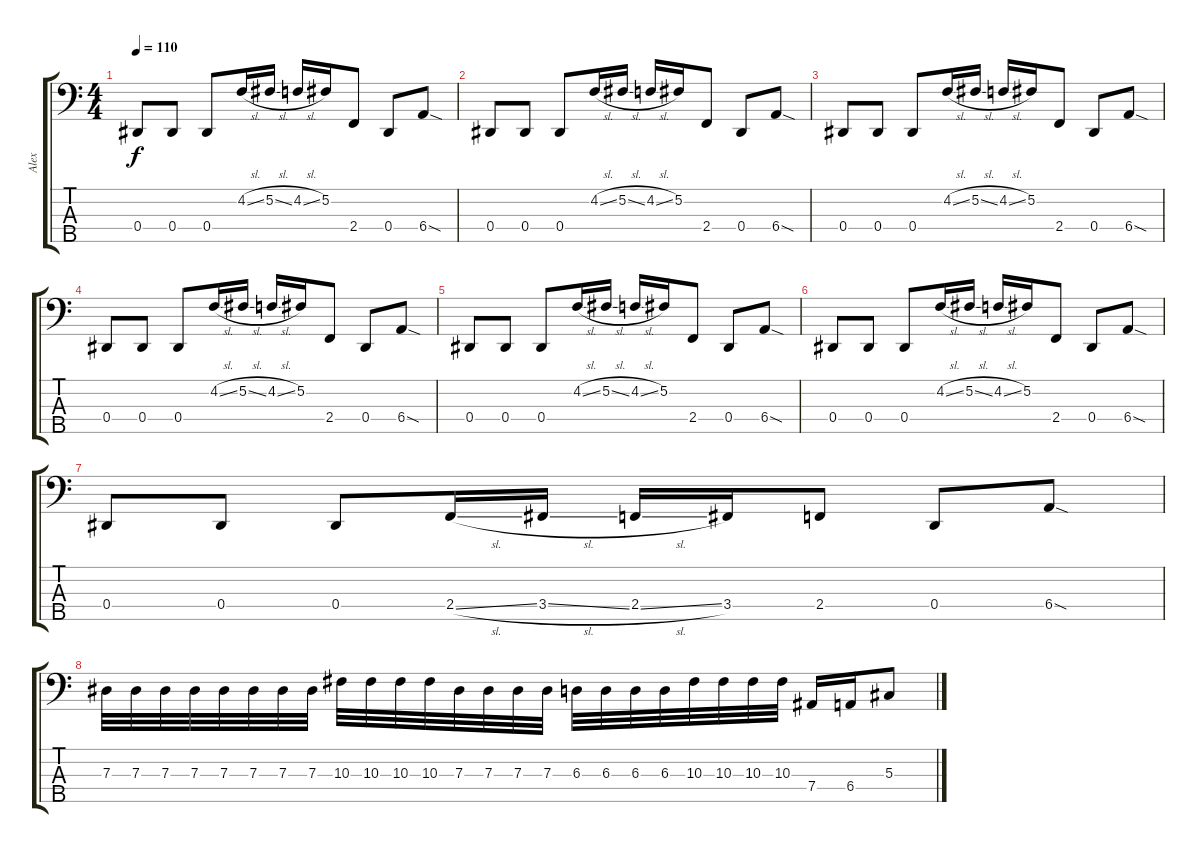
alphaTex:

\track ("Alex" "Alex") {solo instrument electricbassfinger}
\staff {score tabs}
\tuning (Gb2 Db2 Ab1 Eb1 Bb0) {hide}
\ts (4 4)
\tempo 110
\clef f4
\ks c
0.4.8{dy f} 0.4.8 0.4.8 4.2{sl}.16 5.2{sl}.16 4.2{sl}.16 5.2.16 2.4.8 0.4.8 6.4{sod}.8 |
0.4.8 0.4.8 0.4.8 4.2{sl}.16 5.2{sl}.16 4.2{sl}.16 5.2.16 2.4.8 0.4.8 6.4{sod}.8 |
0.4.8 0.4.8 0.4.8 4.2{sl}.16 5.2{sl}.16 4.2{sl}.16 5.2.16 2.4.8 0.4.8 6.4{sod}.8 |
0.4.8 0.4.8 0.4.8 4.2{sl}.16 5.2{sl}.16 4.2{sl}.16 5.2.16 2.4.8 0.4.8 6.4{sod}.8 |
0.4.8 0.4.8 0.4.8 4.2{sl}.16 5.2{sl}.16 4.2{sl}.16 5.2.16 2.4.8 0.4.8 6.4{sod}.8 |
0.4.8 0.4.8 0.4.8 4.2{sl}.16 5.2{sl}.16 4.2{sl}.16 5.2.16 2.4.8 0.4.8 6.4{sod}.8 |
0.4.8 0.4.8 0.4.8 2.4{sl}.16 3.4{sl}.16 2.4{sl}.16 3.4.16 2.4.8 0.4.8 6.4{sod}.8 |
7.3.32 7.3.32 7.3.32 7.3.32 7.3.32 7.3.32 7.3.32 7.3.32 10.3.32 10.3.32 10.3.32 10.3.32 7.3.32 7.3.32 7.3.32 7.3.32 6.3.32 6.3.32 6.3.32 6.3.32 10.3.32 10.3.32 10.3.32 10.3.32 7.4.16 6.4.16 5.3.8
